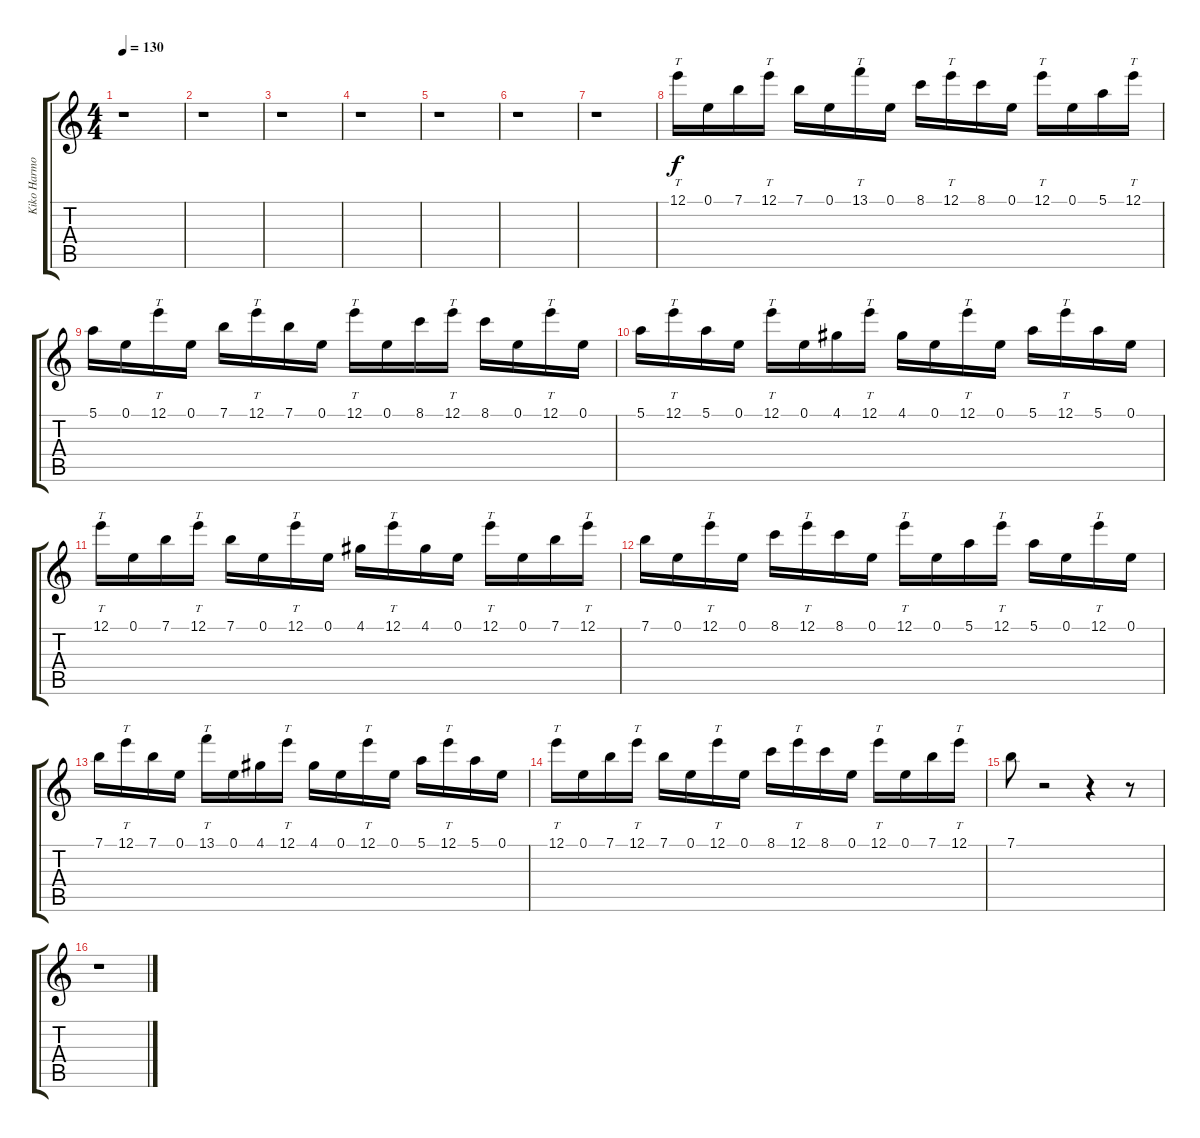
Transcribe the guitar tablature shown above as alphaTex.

\track ("Kiko Harmonizer" "Kiko Harmo") {instrument distortionguitar}
\staff {score tabs}
\tuning (E4 B3 G3 D3 A2 E2) {hide}
\ts (4 4)
\tempo 130
\clef g2
\ks c
r.1{dy f} |
r.1 |
r.1 |
r.1 |
r.1 |
r.1 |
r.1 |
12.1.16{tt} 0.1.16 7.1.16 12.1.16{tt} 7.1.16 0.1.16 13.1.16{tt} 0.1.16 8.1.16 12.1.16{tt} 8.1.16 0.1.16 12.1.16{tt} 0.1.16 5.1.16 12.1.16{tt} |
5.1.16 0.1.16 12.1.16{tt} 0.1.16 7.1.16 12.1.16{tt} 7.1.16 0.1.16 12.1.16{tt} 0.1.16 8.1.16 12.1.16{tt} 8.1.16 0.1.16 12.1.16{tt} 0.1.16 |
5.1.16 12.1.16{tt} 5.1.16 0.1.16 12.1.16{tt} 0.1.16 4.1.16 12.1.16{tt} 4.1.16 0.1.16 12.1.16{tt} 0.1.16 5.1.16 12.1.16{tt} 5.1.16 0.1.16 |
12.1.16{tt} 0.1.16 7.1.16 12.1.16{tt} 7.1.16 0.1.16 12.1.16{tt} 0.1.16 4.1.16 12.1.16{tt} 4.1.16 0.1.16 12.1.16{tt} 0.1.16 7.1.16 12.1.16{tt} |
7.1.16 0.1.16 12.1.16{tt} 0.1.16 8.1.16 12.1.16{tt} 8.1.16 0.1.16 12.1.16{tt} 0.1.16 5.1.16 12.1.16{tt} 5.1.16 0.1.16 12.1.16{tt} 0.1.16 |
7.1.16 12.1.16{tt} 7.1.16 0.1.16 13.1.16{tt} 0.1.16 4.1.16 12.1.16{tt} 4.1.16 0.1.16 12.1.16{tt} 0.1.16 5.1.16 12.1.16{tt} 5.1.16 0.1.16 |
12.1.16{tt} 0.1.16 7.1.16 12.1.16{tt} 7.1.16 0.1.16 12.1.16{tt} 0.1.16 8.1.16 12.1.16{tt} 8.1.16 0.1.16 12.1.16{tt} 0.1.16 7.1.16 12.1.16{tt} |
7.1.8 r.2 r.4 r.8 |
r.1
